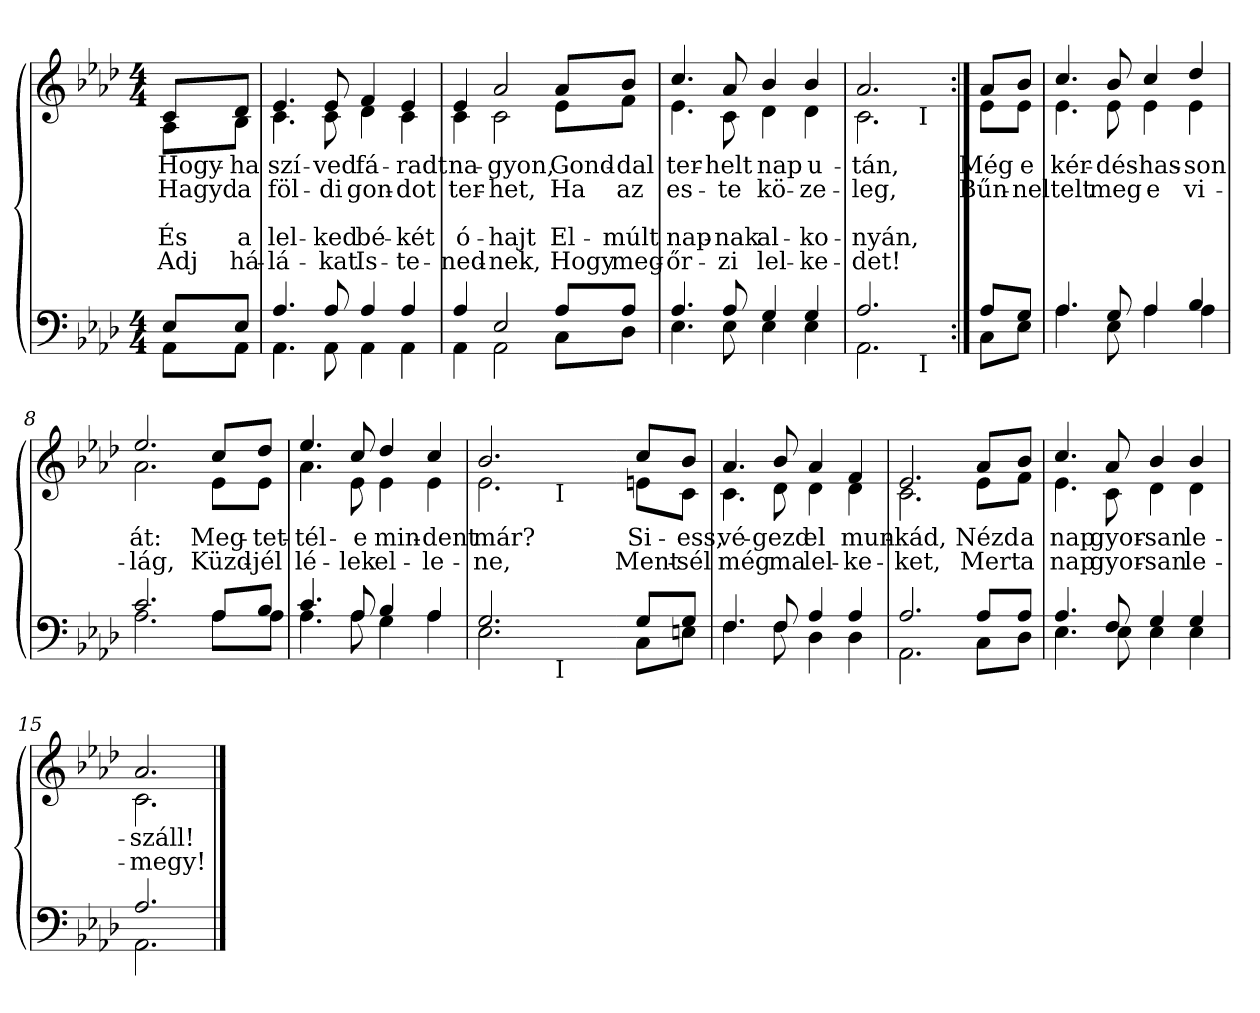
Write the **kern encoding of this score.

**kern	**kern	**text	**text	**text	**text	**text
*part2	*part1	*part1	*part1	*part1	*part1	*part1
*staff2	*staff1	*staff1	*staff1	*staff1	*staff1	*staff1
*clefF4	*clefG2	*	*	*	*	*
*k[b-e-a-d-]	*k[b-e-a-d-]	*	*	*	*	*
*A-:	*A-:	*	*	*	*	*
*M4/4	*M4/4	*	*	*	*	*
=1	=1	=1	=1	=1	=1	=1
*^	*	*	*	*	*	*
!	!	!LO:TX:a:B:t=teneramento	!	!	!	!	!
!	!	!	!LO:LY:b	!LO:LY:b	!	!LO:LY:b	!LO:LY:b
*	*	*^	*	*	*	*	*
8E-/L	8AA-\L	8c/L	8A-\L	Hogy-	Hagyd	.	És	Adj
!	!	!	!	!LO:LY:b	!LO:LY:b	!	!LO:LY:b	!LO:LY:b
8E-/J	8AA-\J	8d-/J	8B-\J	-ha	a	.	a	há-
=2	=2	=2	=2	=2	=2	=2	=2	=2
!	!	!	!	!LO:LY:b	!LO:LY:b	!	!LO:LY:b	!LO:LY:b
4.A-/	4.AA-\	4.e-/	4.c\	szí-	föl-	.	lel-	-lá-
!	!	!	!	!LO:LY:b	!LO:LY:b	!	!LO:LY:b	!LO:LY:b
8A-/	8AA-\	8e-/	8c\	-ved	-di	.	-ked	-kat
!	!	!	!	!LO:LY:b	!LO:LY:b	!	!LO:LY:b	!LO:LY:b
4A-/	4AA-\	4f/	4d-\	fá-	gon-	.	bé-	Is-
!	!	!	!	!LO:LY:b	!LO:LY:b	!	!LO:LY:b	!LO:LY:b
4A-/	4AA-\	4e-/	4c\	-radt	-dot	.	-két	-te-
=3	=3	=3	=3	=3	=3	=3	=3	=3
!	!	!	!	!LO:LY:b	!LO:LY:b	!	!LO:LY:b	!LO:LY:b
4A-/	4AA-\	4e-/	4c\	na-	ter-	.	ó-	-ned-
!	!	!	!	!LO:LY:b	!LO:LY:b	!	!LO:LY:b	!LO:LY:b
2E-/	2AA-\	2a-/	2c\	-gyon,	-het,	.	-hajt	-nek,
!	!	!	!	!LO:LY:b	!LO:LY:b	!	!LO:LY:b	!LO:LY:b
8A-/L	8C\L	8a-/L	8e-\L	Gond-	Ha	.	El-	Hogy
!	!	!	!	!LO:LY:b	!LO:LY:b	!	!LO:LY:b	!LO:LY:b
8A-/J	8D-\J	8b-/J	8f\J	-dal	az	.	-múlt	meg-
=4	=4	=4	=4	=4	=4	=4	=4	=4
!	!	!	!	!LO:LY:b	!LO:LY:b	!	!LO:LY:b	!LO:LY:b
4.A-/	4.E-\	4.cc/	4.e-\	ter-	es-	.	nap-	-őr-
!	!	!	!	!LO:LY:b	!LO:LY:b	!	!LO:LY:b	!LO:LY:b
8A-/	8E-\	8a-/	8c\	-helt	-te	.	-nak	-zi
!	!	!	!	!LO:LY:b	!LO:LY:b	!	!LO:LY:b	!LO:LY:b
4G/	4E-\	4b-/	4d-\	nap	kö-	.	al-	lel-
!	!	!	!	!LO:LY:b	!LO:LY:b	!	!LO:LY:b	!LO:LY:b
4G/	4E-\	4b-/	4d-\	u-	-ze-	.	-ko-	-ke-
*	*	*v	*v	*	*	*	*	*
=5	=5	=5	=5	=5	=5	=5	=5
*	*	*^	*	*	*	*	*
!	!	!	!	!LO:LY:b	!LO:LY:b	!	!LO:LY:b	!LO:LY:b
*	*^	*	*^	*	*	*	*	*
2.A-/	2.AA-\	2ryy	2.a-/	2.c\	2ryy	-tán,	-leg,	.	-nyán,	-det!
!	!	!	!	!	!LO:TX:b:t=I	!	!	!	!	!
!	!	!LO:TX:b:t=I	!	!	!	!	!	!	!	!
.	.	4ryy	.	.	4ryy	.	.	.	.	.
*	*v	*v	*	*	*	*	*	*	*	*
*	*	*v	*v	*v	*	*	*	*	*
!!LO:LB:g=z
=6:|!	=6:|!	=6:|!	=6:|!	=6:|!	=6:|!	=6:|!	=6:|!
*	*^	*^	*	*	*	*	*
*	*	*	*	*^	*	*	*	*	*
!	!	!	!	!	!	!LO:LY:b	!LO:LY:b	!	!	!
*	*v	*v	*	*	*	*	*	*	*	*
*	*	*	*v	*v	*	*	*	*	*
8A-/L	8C\L	8a-/L	8e-\L	Még	Bűn-	.	.	.
!	!	!	!	!LO:LY:b	!LO:LY:b	!	!	!
8G/J	8E-\J	8b-/J	8e-\J	e	-nel	.	.	.
=7	=7	=7	=7	=7	=7	=7	=7	=7
!	!	!	!	!LO:LY:b	!LO:LY:b	!	!	!
4.A-/	4.A-\	4.cc/	4.e-\	kér-	telt	.	.	.
!	!	!	!	!LO:LY:b	!LO:LY:b	!	!	!
8G/	8E-\	8b-/	8e-\	-dés	meg	.	.	.
!	!	!	!	!LO:LY:b	!LO:LY:b	!	!	!
4A-/	4A-\	4cc/	4e-\	has-	e	.	.	.
!	!	!	!	!LO:LY:b	!LO:LY:b	!	!	!
4B-/	4A-\	4dd-/	4e-\	-son	vi-	.	.	.
=8	=8	=8	=8	=8	=8	=8	=8	=8
!	!	!	!	!LO:LY:b	!LO:LY:b	!	!	!
2.c/	2.A-\	2.ee-/	2.a-\	át:	-lág,	.	.	.
!	!	!	!	!LO:LY:b	!LO:LY:b	!	!	!
8A-/L	8A-\L	8cc/L	8e-\L	Meg-	Küzd-	.	.	.
!	!	!	!	!LO:LY:b	!LO:LY:b	!	!	!
8B-/J	8A-\J	8dd-/J	8e-\J	-tet-	-jél	.	.	.
=9	=9	=9	=9	=9	=9	=9	=9	=9
!	!	!	!	!LO:LY:b	!LO:LY:b	!	!	!
4.c/	4.A-\	4.ee-/	4.a-\	-tél-	lé-	.	.	.
!	!	!	!	!LO:LY:b	!LO:LY:b	!	!	!
8A-/	8A-\	8cc/	8e-\	-e	-lek	.	.	.
!	!	!	!	!LO:LY:b	!LO:LY:b	!	!	!
4B-/	4G\	4dd-/	4e-\	min-	el-	.	.	.
!	!	!	!	!LO:LY:b	!LO:LY:b	!	!	!
4A-/	4A-\	4cc/	4e-\	-dent	-le-	.	.	.
*	*	*v	*v	*	*	*	*	*
=10	=10	=10	=10	=10	=10	=10	=10
*	*	*^	*	*	*	*	*
!	!	!	!	!LO:LY:b	!LO:LY:b	!	!	!
*	*^	*	*^	*	*	*	*	*
2.G/	2.E-\	4ryy	2.b-/	2.e-\	4ryy	már?	-ne,	.	.	.
.	.	8ryy	.	.	8ryy	.	.	.	.	.
.	.	32ryy	.	.	32ryy	.	.	.	.	.
!	!	!	!	!	!LO:TX:b:t=I	!	!	!	!	!
!	!	!LO:TX:b:t=I	!	!	!	!	!	!	!	!
.	.	4ryy	.	.	4ryy	.	.	.	.	.
.	.	16.ryy	.	.	16.ryy	.	.	.	.	.
*	*v	*v	*	*	*	*	*	*	*	*
*	*	*v	*v	*v	*	*	*	*	*
!!LO:LB:g=z
=11-	=11-	=11-	=11-	=11-	=11-	=11-	=11-
*	*^	*^	*	*	*	*	*
*	*	*	*	*^	*	*	*	*	*
!	!	!	!	!	!	!LO:LY:b	!LO:LY:b	!	!	!
*	*v	*v	*	*	*	*	*	*	*	*
*	*	*	*v	*v	*	*	*	*	*
8G/L	8C\L	8cc/L	8en\L	Si-	Ment-	.	.	.
!	!	!	!	!LO:LY:b	!LO:LY:b	!	!	!
8G/J	8En\J	8b-/J	8c\J	-ess,	-sél	.	.	.
=12	=12	=12	=12	=12	=12	=12	=12	=12
!	!	!	!	!LO:LY:b	!LO:LY:b	!	!	!
4.F/	4.F\	4.a-/	4.c\	vé-	még	.	.	.
!	!	!	!	!LO:LY:b	!LO:LY:b	!	!	!
8F/	8F\	8b-/	8d-\	-gezd	ma	.	.	.
!	!	!	!	!LO:LY:b	!LO:LY:b	!	!	!
4A-/	4D-\	4a-/	4d-\	el	lel-	.	.	.
!	!	!	!	!LO:LY:b	!LO:LY:b	!	!	!
4A-/	4D-\	4f/	4d-\	mun-	-ke-	.	.	.
=13	=13	=13	=13	=13	=13	=13	=13	=13
!	!	!	!	!LO:LY:b	!LO:LY:b	!	!	!
2.A-/	2.AA-\	2.e-/	2.c\	-kád,	-ket,	.	.	.
!	!	!	!	!LO:LY:b	!LO:LY:b	!	!	!
8A-/L	8C\L	8a-/L	8e-\L	Nézd	Mert	.	.	.
!	!	!	!	!LO:LY:b	!LO:LY:b	!	!	!
8A-/J	8D-\J	8b-/J	8f\J	a	a	.	.	.
=14	=14	=14	=14	=14	=14	=14	=14	=14
!	!	!	!	!LO:LY:b	!LO:LY:b	!	!	!
4.A-/	4.E-\	4.cc/	4.e-\	nap	nap	.	.	.
!	!	!	!	!LO:LY:b	!LO:LY:b	!	!	!
8F/	8E-\	8a-/	8c\	gyor-	gyor-	.	.	.
!	!	!	!	!LO:LY:b	!LO:LY:b	!	!	!
4G/	4E-\	4b-/	4d-\	-san	-san	.	.	.
!	!	!	!	!LO:LY:b	!LO:LY:b	!	!	!
4G/	4E-\	4b-/	4d-\	le-	le-	.	.	.
=15	=15	=15	=15	=15	=15	=15	=15	=15
!	!	!	!	!LO:LY:b	!LO:LY:b	!	!	!
2.A-/	2.AA-\	2.a-/	2.c\	-száll!	-megy!	.	.	.
*v	*v	*	*	*	*	*	*	*
*	*v	*v	*	*	*	*	*
==	==	==	==	==	==	==
*-	*-	*-	*-	*-	*-	*-
